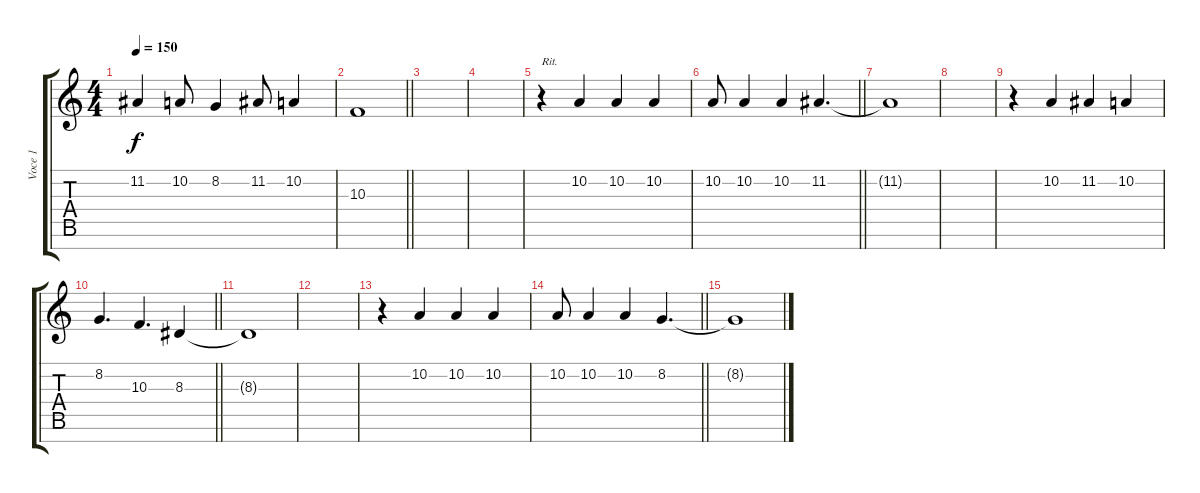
\track ("Voce 1" "Voce 1") {instrument lead1square}
\staff {score tabs}
\tuning (E4 B3 G3 D3 A2 E2 B1) {hide}
\ts (4 4)
\tempo 150
\clef g2
\ks c
11.2.4{dy f} 10.2.8 8.2.4 11.2.8 10.2.4 |
\barLineRight lightlight
10.3.1 |
|
|
r.4{txt "Rit."} 10.2.4 10.2.4 10.2.4 |
\barLineRight lightlight
10.2.8 10.2.4 10.2.4 11.2.4{d} |
11.2{t}.1 |
|
r.4 10.2.4 11.2.4 10.2.4 |
\barLineRight lightlight
8.2.4{d} 10.3.4{d} 8.3.4 |
8.3{t}.1 |
|
r.4 10.2.4 10.2.4 10.2.4 |
\barLineRight lightlight
10.2.8 10.2.4 10.2.4 8.2.4{d} |
8.2{t}.1
